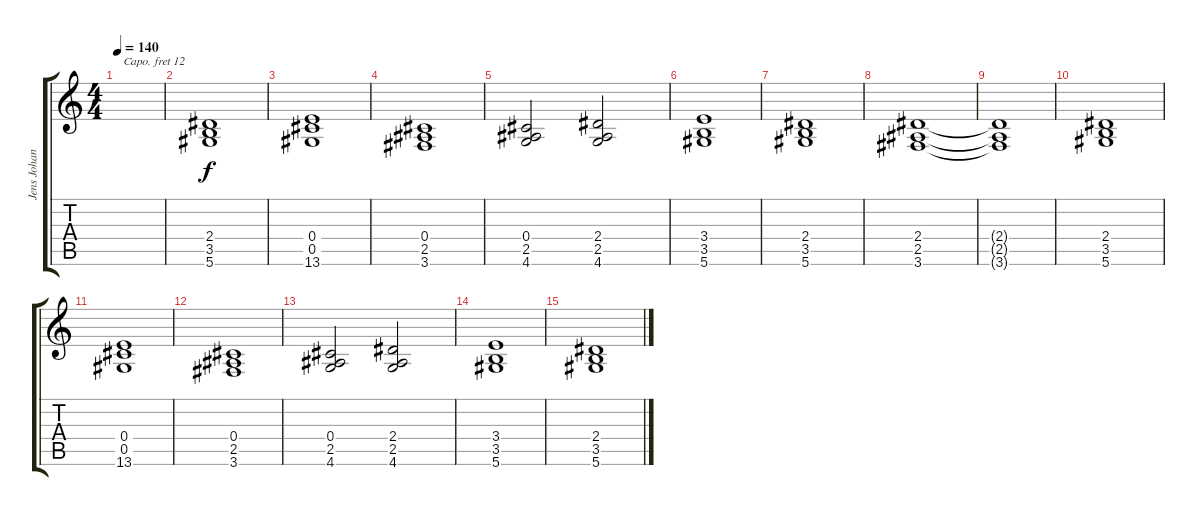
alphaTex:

\track ("Jens Johansson I" "Jens Johan") {instrument harpsichord}
\staff {score tabs}
\capo 12
\tuning (Eb4 Bb3 Gb3 Db3 Ab2 Eb2) {hide}
\ts (4 4)
\tempo 140
\clef g2
\ks c
|
(2.4 3.5 5.6).1{instrument stringensemble1} |
(0.4 0.5 13.6).1 |
(0.4 2.5 3.6).1 |
(0.4 2.5 4.6).2 (2.4 2.5 4.6).2 |
(3.4 3.5 5.6).1 |
(2.4 3.5 5.6).1 |
(2.4 2.5 3.6).1 |
(2.4{t} 2.5{t} 3.6{t}).1 |
(2.4 3.5 5.6).1{instrument stringensemble1} |
(0.4 0.5 13.6).1 |
(0.4 2.5 3.6).1 |
(0.4 2.5 4.6).2 (2.4 2.5 4.6).2 |
(3.4 3.5 5.6).1 |
(2.4 3.5 5.6).1
